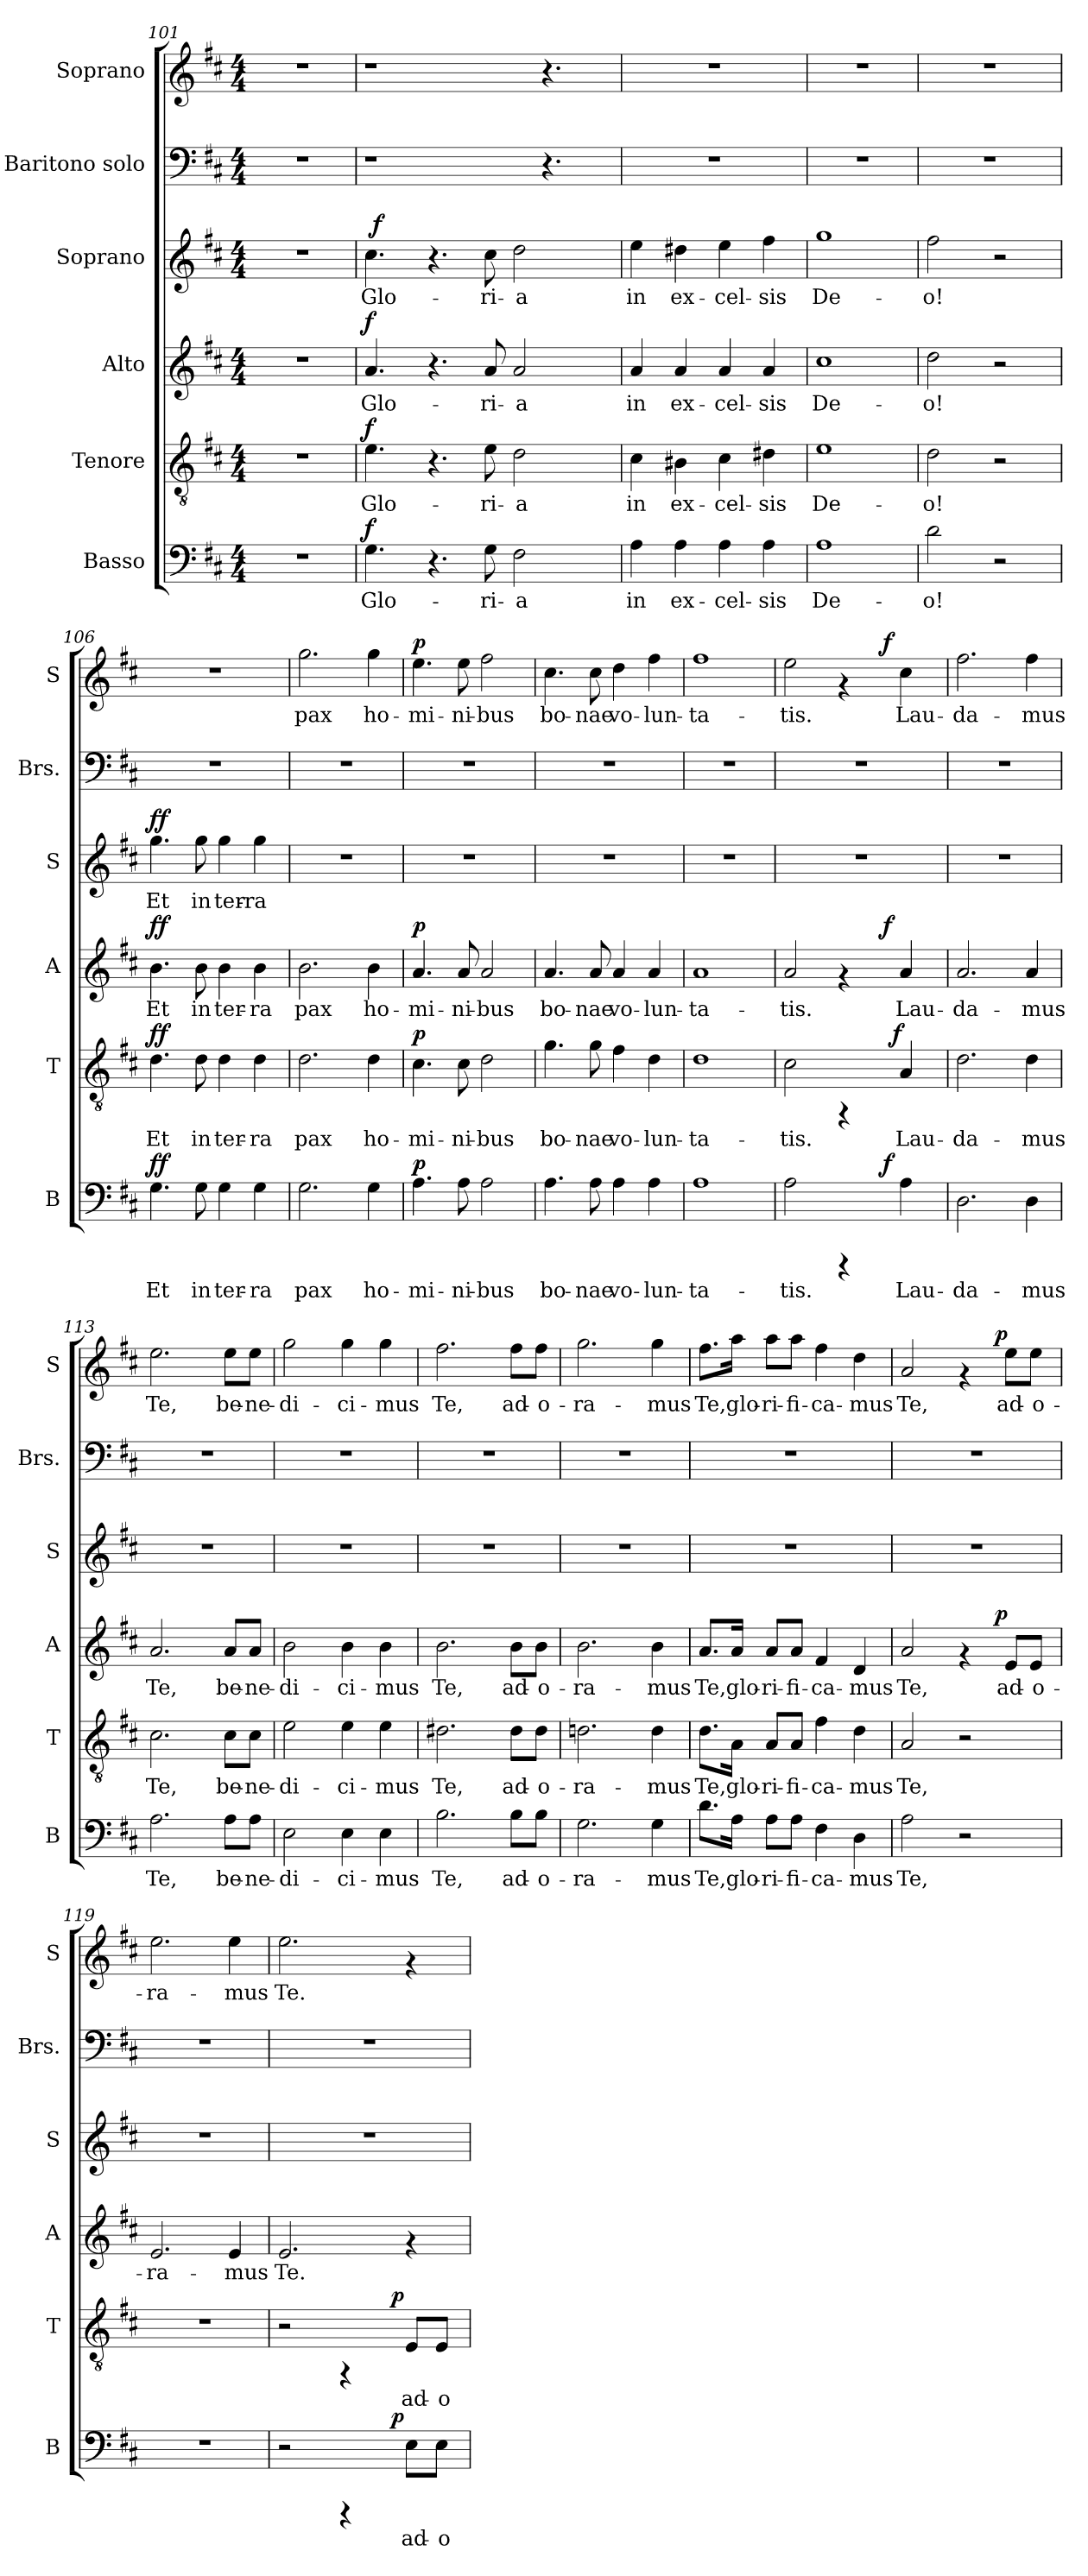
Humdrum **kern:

**kern	**text	**dynam	**kern	**text	**dynam	**kern	**text	**dynam	**kern	**text	**dynam	**kern	**kern	**text	**dynam
*part6	*part6	*part6	*part5	*part5	*part5	*part4	*part4	*part4	*part3	*part3	*part3	*part2	*part1	*part1	*part1
*staff6	*staff6	*staff6	*staff5	*staff5	*staff5	*staff4	*staff4	*staff4	*staff3	*staff3	*staff3	*staff2	*staff1	*staff1	*staff1
*I"Basso	*	*	*I"Tenore	*	*	*I"Alto	*	*	*I"Soprano	*	*	*I"Baritono  solo	*I"Soprano	*	*
*I'B	*	*	*I'T	*	*	*I'A	*	*	*I'S	*	*	*I'Brs.	*I'S	*	*
*clefF4	*	*	*clefGv2	*	*	*clefG2	*	*	*clefG2	*	*	*clefF4	*clefG2	*	*
*k[f#c#]	*	*	*k[f#c#]	*	*	*k[f#c#]	*	*	*k[f#c#]	*	*	*k[f#c#]	*k[f#c#]	*	*
*D:	*	*	*D:	*	*	*D:	*	*	*D:	*	*	*D:	*D:	*	*
*M4/4	*	*	*M4/4	*	*	*M4/4	*	*	*M4/4	*	*	*M4/4	*M4/4	*	*
=101	=101	=101	=101	=101	=101	=101	=101	=101	=101	=101	=101	=101	=101	=101	=101
1r	.	.	1r	.	.	1r	.	.	1r	.	.	1r	1r	.	.
=102	=102	=102	=102	=102	=102	=102	=102	=102	=102	=102	=102	=102	=102	=102	=102
!	!LO:LY:b:cj	!LO:DY:a	!	!LO:LY:b:cj	!LO:DY:a	!	!LO:LY:b:cj	!LO:DY:a	!	!LO:LY:b:cj	!	!	!	!	!
*	*	*	*	*	*	*	*	*	*^	*	*	*	*	*	*
4.G\	Glo-	f	4.e\	Glo-	f	4.a/	Glo-	f	4.cc#>\	64ryy	Glo-	.	1r	1r	.	.
!	!	!	!	!	!	!	!	!	!	!	!	!LO:DY:a	!	!	!	!
.	.	.	.	.	.	.	.	.	.	1ryy	.	f	.	.	.	.
4.r	.	.	4.r	.	.	4.r	.	.	4.r	.	.	.	.	.	.	.
!	!LO:LY:b:cj	!	!	!LO:LY:b:cj	!	!	!LO:LY:b:cj	!	!	!	!LO:LY:b:cj	!	!	!	!	!
8G\	-ri-	.	8e\	-ri-	.	8a/	-ri-	.	8cc#\	.	-ri-	.	.	.	.	.
!	!LO:LY:b:cj	!	!	!LO:LY:b:cj	!	!	!LO:LY:b:cj	!	!	!	!LO:LY:b:cj	!	!	!	!	!
2F#\	-a	.	2d\	-a	.	2a/	-a	.	2dd\	.	-a	.	.	.	.	.
.	.	.	.	.	.	.	.	.	.	.	.	.	4.r	4.r	.	.
.	.	.	.	.	.	.	.	.	.	4ryy	.	.	.	.	.	.
.	.	.	.	.	.	.	.	.	.	16..ryy	.	.	.	.	.	.
=103	=103	=103	=103	=103	=103	=103	=103	=103	=103	=103	=103	=103	=103	=103	=103	=103
!	!LO:LY:b:cj	!	!	!LO:LY:b:cj	!	!	!LO:LY:b:cj	!	!	!	!LO:LY:b:cj	!	!	!	!	!
*	*	*	*	*	*	*	*	*	*v	*v	*	*	*	*	*	*
4A\	in	.	4c#\	in	.	4a/	in	.	4ee>\	in	.	1r	1r	.	.
!	!LO:LY:b:cj	!	!	!LO:LY:b:cj	!	!	!LO:LY:b:cj	!	!	!LO:LY:b:cj	!	!	!	!	!
4A\	ex-	.	4B#X\	ex-	.	4a/	ex-	.	4dd#X\	ex-	.	.	.	.	.
!	!LO:LY:b:cj	!	!	!LO:LY:b:cj	!	!	!LO:LY:b:cj	!	!	!LO:LY:b:cj	!	!	!	!	!
4A\	-cel-	.	4c#\	-cel-	.	4a/	-cel-	.	4ee\	-cel-	.	.	.	.	.
!	!LO:LY:b:cj	!	!	!LO:LY:b:cj	!	!	!LO:LY:b:cj	!	!	!LO:LY:b:cj	!	!	!	!	!
4A\	-sis	.	4d#X\	-sis	.	4a/	-sis	.	4ff#\	-sis	.	.	.	.	.
=104	=104	=104	=104	=104	=104	=104	=104	=104	=104	=104	=104	=104	=104	=104	=104
!	!LO:LY:b:cj	!	!	!LO:LY:b:cj	!	!	!LO:LY:b:cj	!	!	!LO:LY:b:cj	!	!	!	!	!
1A	De-	.	1e	De-	.	1cc#	De-	.	1gg>	De-	.	1r	1r	.	.
=105	=105	=105	=105	=105	=105	=105	=105	=105	=105	=105	=105	=105	=105	=105	=105
!	!LO:LY:b:cj	!	!	!LO:LY:b:cj	!	!	!LO:LY:b:cj	!	!	!LO:LY:b:cj	!	!	!	!	!
2d\	-o!	.	2d\	-o!	.	2dd\	-o!	.	2ff#\	-o!	.	1r	1r	.	.
2r	.	.	2r	.	.	2r	.	.	2r	.	.	.	.	.	.
=106	=106	=106	=106	=106	=106	=106	=106	=106	=106	=106	=106	=106	=106	=106	=106
!	!LO:LY:b:cj	!LO:DY:a	!	!LO:LY:b:cj	!LO:DY:a	!	!LO:LY:b:cj	!LO:DY:a	!	!LO:LY:b:cj	!LO:DY:a	!	!	!	!
4.G\	Et	ff	4.d\	Et	ff	4.b\	Et	ff	4.gg\	Et	ff	1r	1r	.	.
!	!LO:LY:b:cj	!	!	!LO:LY:b:cj	!	!	!LO:LY:b:cj	!	!	!LO:LY:b:cj	!	!	!	!	!
8G\	in	.	8d\	in	.	8b\	in	.	8gg\	in	.	.	.	.	.
!	!LO:LY:b:cj	!	!	!LO:LY:b:cj	!	!	!LO:LY:b:cj	!	!	!LO:LY:b:cj	!	!	!	!	!
4G\	ter-	.	4d\	ter-	.	4b\	ter-	.	4gg\	ter-	.	.	.	.	.
!	!LO:LY:b:cj	!	!	!LO:LY:b:cj	!	!	!LO:LY:b:cj	!	!	!LO:LY:b:cj	!	!	!	!	!
4G\	-ra	.	4d\	-ra	.	4b\	-ra	.	4gg\	-ra	.	.	.	.	.
!!LO:LB:g=z
=107	=107	=107	=107	=107	=107	=107	=107	=107	=107	=107	=107	=107	=107	=107	=107
!	!LO:LY:b:cj	!	!	!LO:LY:b:cj	!	!	!LO:LY:b:cj	!	!	!	!	!	!	!LO:LY:b:cj	!
2.G\	pax	.	2.d\	pax	.	2.b\	pax	.	1r	.	.	1r	2.gg\	pax	.
!	!LO:LY:b:cj	!	!	!LO:LY:b:cj	!	!	!LO:LY:b:cj	!	!	!	!	!	!	!LO:LY:b:cj	!
4G\	ho-	.	4d\	ho-	.	4b\	ho-	.	.	.	.	.	4gg\	ho-	.
=108	=108	=108	=108	=108	=108	=108	=108	=108	=108	=108	=108	=108	=108	=108	=108
!	!LO:LY:b:cj	!LO:DY:a	!	!LO:LY:b:cj	!LO:DY:a	!	!LO:LY:b:cj	!LO:DY:a	!	!	!	!	!	!LO:LY:b:cj	!LO:DY:a
4.A\	-mi-	p	4.c#\	-mi-	p	4.a/	-mi-	p	1r	.	.	1r	4.ee\	-mi-	p
!	!LO:LY:b:cj	!	!	!LO:LY:b:cj	!	!	!LO:LY:b:cj	!	!	!	!	!	!	!LO:LY:b:cj	!
8A\	-ni-	.	8c#\	-ni-	.	8a/	-ni-	.	.	.	.	.	8ee\	-ni-	.
!	!LO:LY:b:cj	!	!	!LO:LY:b:cj	!	!	!LO:LY:b:cj	!	!	!	!	!	!	!LO:LY:b:cj	!
2A\	-bus	.	2d\	-bus	.	2a/	-bus	.	.	.	.	.	2ff#\	-bus	.
=109	=109	=109	=109	=109	=109	=109	=109	=109	=109	=109	=109	=109	=109	=109	=109
!	!LO:LY:b:cj	!	!	!LO:LY:b:cj	!	!	!LO:LY:b:cj	!	!	!	!	!	!	!LO:LY:b:cj	!
4.A\	bo-	.	4.g\	bo-	.	4.a/	bo-	.	1r	.	.	1r	4.cc#\	bo-	.
!	!LO:LY:b:cj	!	!	!LO:LY:b:cj	!	!	!LO:LY:b:cj	!	!	!	!	!	!	!LO:LY:b:cj	!
8A\	-nae	.	8g\	-nae	.	8a/	-nae	.	.	.	.	.	8cc#\	-nae	.
!	!LO:LY:b:cj	!	!	!LO:LY:b:cj	!	!	!LO:LY:b:cj	!	!	!	!	!	!	!LO:LY:b:cj	!
4A\	vo-	.	4f#\	vo-	.	4a/	vo-	.	.	.	.	.	4dd\	vo-	.
!	!LO:LY:b:cj	!	!	!LO:LY:b:cj	!	!	!LO:LY:b:cj	!	!	!	!	!	!	!LO:LY:b:cj	!
4A\	-lun-	.	4d\	-lun-	.	4a/	-lun-	.	.	.	.	.	4ff#\	-lun-	.
=110	=110	=110	=110	=110	=110	=110	=110	=110	=110	=110	=110	=110	=110	=110	=110
!	!LO:LY:b:cj	!	!	!LO:LY:b:cj	!	!	!LO:LY:b:cj	!	!	!	!	!	!	!LO:LY:b:cj	!
1A	-ta-	.	1d	-ta-	.	1a	-ta-	.	1r	.	.	1r	1ff#	-ta-	.
=111	=111	=111	=111	=111	=111	=111	=111	=111	=111	=111	=111	=111	=111	=111	=111
!	!LO:LY:b:cj	!	!	!LO:LY:b:cj	!	!	!LO:LY:b:cj	!	!	!	!	!	!	!LO:LY:b:cj	!
*^	*	*	*^	*	*	*^	*	*	*	*	*	*	*^	*	*
2A\	2ryy	-tis.	.	2c#\	2ryy	-tis.	.	2a/	2ryy	-tis.	.	1r	.	.	1r	2ee\	2ryy	-tis.	.
4rCCC	8ryy	.	.	4rFF	8...ryy	.	.	4rf	8ryy	.	.	.	.	.	.	4rf	8ryy	.	.
.	16ryy	.	.	.	.	.	.	.	16ryy	.	.	.	.	.	.	.	16ryy	.	.
.	64ryy	.	.	.	.	.	.	.	64ryy	.	.	.	.	.	.	.	64ryy	.	.
!	!	!	!LO:DY:a	!	!	!	!	!	!	!	!LO:DY:a	!	!	!	!	!	!	!	!LO:DY:a
.	4ryy	.	f	.	.	.	.	.	4ryy	.	f	.	.	.	.	.	4ryy	.	f
!	!	!	!	!	!	!	!LO:DY:a	!	!	!	!	!	!	!	!	!	!	!	!
.	.	.	.	.	4ryy	.	f	.	.	.	.	.	.	.	.	.	.	.	.
!	!	!LO:LY:b:cj	!	!	!	!LO:LY:b:cj	!	!	!	!LO:LY:b:cj	!	!	!	!	!	!	!	!LO:LY:b:cj	!
4A\	.	Lau-	.	4A/	.	Lau-	.	4a/	.	Lau-	.	.	.	.	.	4cc#\	.	Lau-	.
.	32.ryy	.	.	.	.	.	.	.	32.ryy	.	.	.	.	.	.	.	32.ryy	.	.
.	.	.	.	.	64ryy	.	.	.	.	.	.	.	.	.	.	.	.	.	.
=112	=112	=112	=112	=112	=112	=112	=112	=112	=112	=112	=112	=112	=112	=112	=112	=112	=112	=112	=112
!	!	!LO:LY:b:cj	!	!	!	!LO:LY:b:cj	!	!	!	!LO:LY:b:cj	!	!	!	!	!	!	!	!LO:LY:b:cj	!
*v	*v	*	*	*	*	*	*	*v	*v	*	*	*	*	*	*	*v	*v	*	*
*	*	*	*v	*v	*	*	*	*	*	*	*	*	*	*	*	*
2.D\	-da-	.	2.d\	-da-	.	2.a/	-da-	.	1r	.	.	1r	2.ff#\	-da-	.
!	!LO:LY:b:cj	!	!	!LO:LY:b:cj	!	!	!LO:LY:b:cj	!	!	!	!	!	!	!LO:LY:b:cj	!
4D\	-mus	.	4d\	-mus	.	4a/	-mus	.	.	.	.	.	4ff#\	-mus	.
=113	=113	=113	=113	=113	=113	=113	=113	=113	=113	=113	=113	=113	=113	=113	=113
!	!LO:LY:b:cj	!	!	!LO:LY:b:cj	!	!	!LO:LY:b:cj	!	!	!	!	!	!	!LO:LY:b:cj	!
2.A\	Te,	.	2.c#\	Te,	.	2.a/	Te,	.	1r	.	.	1r	2.ee\	Te,	.
!	!LO:LY:b:cj	!	!	!LO:LY:b:cj	!	!	!LO:LY:b:cj	!	!	!	!	!	!	!LO:LY:b:cj	!
8A\L	be-	.	8c#\L	be-	.	8a/L	be-	.	.	.	.	.	8ee\L	be-	.
!	!LO:LY:b:cj	!	!	!LO:LY:b:cj	!	!	!LO:LY:b:cj	!	!	!	!	!	!	!LO:LY:b:cj	!
8A\J	-ne-	.	8c#\J	-ne-	.	8a/J	-ne-	.	.	.	.	.	8ee\J	-ne-	.
!!LO:PB:g=z
=114	=114	=114	=114	=114	=114	=114	=114	=114	=114	=114	=114	=114	=114	=114	=114
!	!LO:LY:b:cj	!	!	!LO:LY:b:cj	!	!	!LO:LY:b:cj	!	!	!	!	!	!	!LO:LY:b:cj	!
2E\	-di-	.	2e\	-di-	.	2b\	-di-	.	1r	.	.	1r	2gg\	-di-	.
!	!LO:LY:b:cj	!	!	!LO:LY:b:cj	!	!	!LO:LY:b:cj	!	!	!	!	!	!	!LO:LY:b:cj	!
4E\	-ci-	.	4e\	-ci-	.	4b\	-ci-	.	.	.	.	.	4gg\	-ci-	.
!	!LO:LY:b:cj	!	!	!LO:LY:b:cj	!	!	!LO:LY:b:cj	!	!	!	!	!	!	!LO:LY:b:cj	!
4E\	-mus	.	4e\	-mus	.	4b\	-mus	.	.	.	.	.	4gg\	-mus	.
=115	=115	=115	=115	=115	=115	=115	=115	=115	=115	=115	=115	=115	=115	=115	=115
!	!LO:LY:b:cj	!	!	!LO:LY:b:cj	!	!	!LO:LY:b:cj	!	!	!	!	!	!	!LO:LY:b:cj	!
2.B\	Te,	.	2.d#X\	Te,	.	2.b\	Te,	.	1r	.	.	1r	2.ff#\	Te,	.
!	!LO:LY:b:cj	!	!	!LO:LY:b:cj	!	!	!LO:LY:b:cj	!	!	!	!	!	!	!LO:LY:b:cj	!
8B\L	ad-	.	8d#\L	ad-	.	8b\L	ad-	.	.	.	.	.	8ff#\L	ad-	.
!	!LO:LY:b:cj	!	!	!LO:LY:b:cj	!	!	!LO:LY:b:cj	!	!	!	!	!	!	!LO:LY:b:cj	!
8B\J	-o-	.	8d#\J	-o-	.	8b\J	-o-	.	.	.	.	.	8ff#\J	-o-	.
=116	=116	=116	=116	=116	=116	=116	=116	=116	=116	=116	=116	=116	=116	=116	=116
!	!LO:LY:b:cj	!	!	!LO:LY:b:cj	!	!	!LO:LY:b:cj	!	!	!	!	!	!	!LO:LY:b:cj	!
2.G\	-ra-	.	2.dn\	-ra-	.	2.b\	-ra-	.	1r	.	.	1r	2.gg\	-ra-	.
!	!LO:LY:b:cj	!	!	!LO:LY:b:cj	!	!	!LO:LY:b:cj	!	!	!	!	!	!	!LO:LY:b:cj	!
4G\	-mus	.	4d\	-mus	.	4b\	-mus	.	.	.	.	.	4gg\	-mus	.
=117	=117	=117	=117	=117	=117	=117	=117	=117	=117	=117	=117	=117	=117	=117	=117
!	!LO:LY:b:cj	!	!	!LO:LY:b:cj	!	!	!LO:LY:b:cj	!	!	!	!	!	!	!LO:LY:b:cj	!
8.d\L	Te,	.	8.d\L	Te,	.	8.a/L	Te,	.	1r	.	.	1r	8.ff#\L	Te,	.
!	!LO:LY:b:cj	!	!	!LO:LY:b:cj	!	!	!LO:LY:b:cj	!	!	!	!	!	!	!LO:LY:b:cj	!
16A\J	glo-	.	16A\J	glo-	.	16a/J	glo-	.	.	.	.	.	16aa\J	glo-	.
!	!LO:LY:b:cj	!	!	!LO:LY:b:cj	!	!	!LO:LY:b:cj	!	!	!	!	!	!	!LO:LY:b:cj	!
8A\L	-ri-	.	8A/L	-ri-	.	8a/L	-ri-	.	.	.	.	.	8aa\L	-ri-	.
!	!LO:LY:b:cj	!	!	!LO:LY:b:cj	!	!	!LO:LY:b:cj	!	!	!	!	!	!	!LO:LY:b:cj	!
8A\J	-fi-	.	8A/J	-fi-	.	8a/J	-fi-	.	.	.	.	.	8aa\J	-fi-	.
!	!LO:LY:b:cj	!	!	!LO:LY:b:cj	!	!	!LO:LY:b:cj	!	!	!	!	!	!	!LO:LY:b:cj	!
4F#\	-ca-	.	4f#\	-ca-	.	4f#/	-ca-	.	.	.	.	.	4ff#\	-ca-	.
!	!LO:LY:b:cj	!	!	!LO:LY:b:cj	!	!	!LO:LY:b:cj	!	!	!	!	!	!	!LO:LY:b:cj	!
4D\	-mus	.	4d\	-mus	.	4d/	-mus	.	.	.	.	.	4dd\	-mus	.
=118	=118	=118	=118	=118	=118	=118	=118	=118	=118	=118	=118	=118	=118	=118	=118
!	!LO:LY:b:cj	!	!	!LO:LY:b:cj	!	!	!LO:LY:b:cj	!	!	!	!	!	!	!LO:LY:b:cj	!
*	*	*	*	*	*	*^	*	*	*	*	*	*	*^	*	*
2A\	Te,	.	2A/	Te,	.	2a/	2ryy	Te,	.	1r	.	.	1r	2a/	2ryy	Te,	.
2r	.	.	2r	.	.	4rf	8..ryy	.	.	.	.	.	.	4rf	8..ryy	.	.
!	!	!	!	!	!	!	!	!	!LO:DY:a	!	!	!	!	!	!	!	!LO:DY:a
.	.	.	.	.	.	.	4ryy	.	p	.	.	.	.	.	4ryy	.	p
!	!	!	!	!	!	!	!	!LO:LY:b:cj	!	!	!	!	!	!	!	!LO:LY:b:cj	!
.	.	.	.	.	.	8e/L	.	ad-	.	.	.	.	.	8ee\L	.	ad-	.
!	!	!	!	!	!	!	!	!LO:LY:b:cj	!	!	!	!	!	!	!	!LO:LY:b:cj	!
.	.	.	.	.	.	8e/J	.	-o-	.	.	.	.	.	8ee\J	.	-o-	.
.	.	.	.	.	.	.	32ryy	.	.	.	.	.	.	.	32ryy	.	.
=119	=119	=119	=119	=119	=119	=119	=119	=119	=119	=119	=119	=119	=119	=119	=119	=119	=119
!	!	!	!	!	!	!	!	!LO:LY:b:cj	!	!	!	!	!	!	!	!LO:LY:b:cj	!
*	*	*	*	*	*	*v	*v	*	*	*	*	*	*	*v	*v	*	*
1r	.	.	1r	.	.	2.e/	-ra-	.	1r	.	.	1r	2.ee\	-ra-	.
!	!	!	!	!	!	!	!LO:LY:b:cj	!	!	!	!	!	!	!LO:LY:b:cj	!
.	.	.	.	.	.	4e/	-mus	.	.	.	.	.	4ee\	-mus	.
!!LO:LB:g=z
=120	=120	=120	=120	=120	=120	=120	=120	=120	=120	=120	=120	=120	=120	=120	=120
!	!	!	!	!	!	!	!LO:LY:b:cj	!	!	!	!	!	!	!LO:LY:b:cj	!
*^	*	*	*^	*	*	*	*	*	*	*	*	*	*	*	*
2r	2ryy	.	.	2r	2ryy	.	.	2.e/	Te.	.	1r	.	.	1r	2.ee\	Te.	.
4rCCC	8ryy	.	.	4rFF	8ryy	.	.	.	.	.	.	.	.	.	.	.	.
.	16ryy	.	.	.	16ryy	.	.	.	.	.	.	.	.	.	.	.	.
.	64ryy	.	.	.	64ryy	.	.	.	.	.	.	.	.	.	.	.	.
!	!	!	!LO:DY:a	!	!	!	!LO:DY:a	!	!	!	!	!	!	!	!	!	!
.	4ryy	.	p	.	4ryy	.	p	.	.	.	.	.	.	.	.	.	.
!	!	!LO:LY:b:cj	!	!	!	!LO:LY:b:cj	!	!	!	!	!	!	!	!	!	!	!
8E\L	.	ad-	.	8E/L	.	ad-	.	4rf	.	.	.	.	.	.	4rf	.	.
!	!	!LO:LY:b:cj	!	!	!	!LO:LY:b:cj	!	!	!	!	!	!	!	!	!	!	!
8E\J	.	-o-	.	8E/J	.	-o-	.	.	.	.	.	.	.	.	.	.	.
.	32.ryy	.	.	.	32.ryy	.	.	.	.	.	.	.	.	.	.	.	.
*v	*v	*	*	*	*	*	*	*	*	*	*	*	*	*	*	*	*
*	*	*	*v	*v	*	*	*	*	*	*	*	*	*	*	*	*
=	=	=	=	=	=	=	=	=	=	=	=	=	=	=	=
*-	*-	*-	*-	*-	*-	*-	*-	*-	*-	*-	*-	*-	*-	*-	*-
